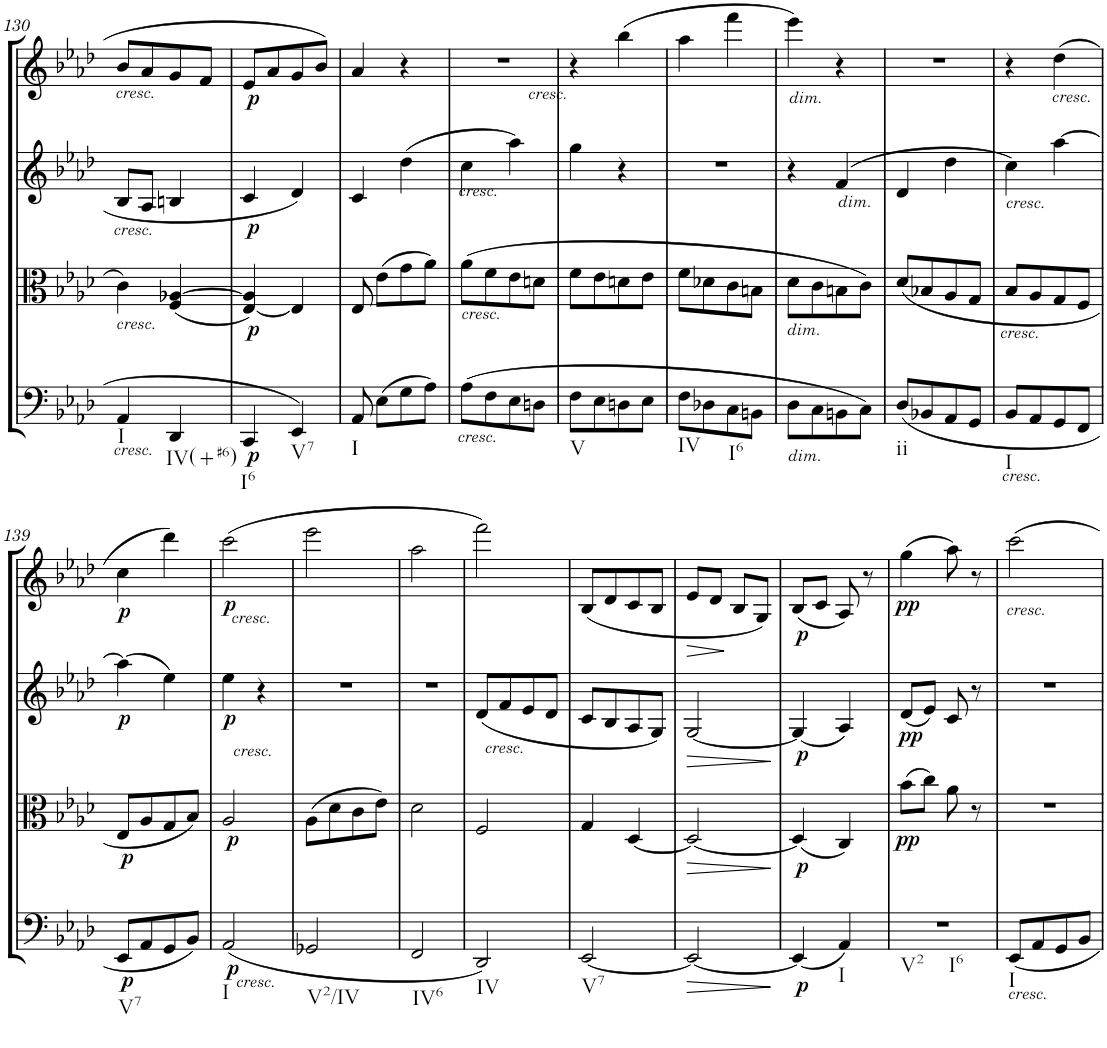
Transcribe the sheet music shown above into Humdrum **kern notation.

**kern	**dynam	**kern	**dynam	**kern	**dynam	**kern	**dynam
*part4	*part4	*part3	*part3	*part2	*part2	*part1	*part1
*staff4	*staff4	*staff3	*staff3	*staff2	*staff2	*staff1	*staff1
*I"Cello	*	*I"Viola	*	*I"2nd Violin	*	*I"1st Violin	*
*	*	*I'Vla	*	*I'Vln	*	*I'Vln	*
!!LO:PB:g=z
*clefF4	*	*clefC3	*	*clefG2	*	*clefG2	*
*k[b-e-a-d-]	*	*k[b-e-a-d-]	*	*k[b-e-a-d-]	*	*k[b-e-a-d-]	*
*A-:	*	*A-:	*	*A-:	*	*A-:	*
*M2/4	*	*M2/4	*	*M2/4	*	*M2/4	*
=130	=130	=130	=130	=130	=130	=130	=130
!	!	!	!	!	!	!LO:TX:b:i:t=cresc.	!
!	!	!	!	!LO:TX:b:i:t=cresc.	!	!	!
!	!	!LO:TX:b:i:t=cresc.	!	!	!	!	!
!LO:TX:b:i:t=cresc.	!	!	!	!	!	!	!
!LO:TX:b:t=I	!	!	!	!	!	!	!
4AA-/	.	4c\	.	8B-/L	.	8b-/L	.
.	.	.	.	8A-/J	.	8a-/	.
!LO:TX:b:t=IV(+#6)	!	!	!	!	!	!	!
4DD-/	.	(<4F/ [>4A-X/	.	4Bn/	.	8g/	.
.	.	.	.	.	.	8f/J	.
=131	=131	=131	=131	=131	=131	=131	=131
!LO:TX:b:t=I6	!	!	!	!	!	!	!
!	!LO:DY:b	!	!LO:DY:b	!	!LO:DY:b	!	!LO:DY:b
4CC/	p	[4E-/ 4A-/])	p	4c/	p	8e-/L	p
.	.	.	.	.	.	8a-/	.
!LO:TX:b:t=V7	!	!	!	!	!	!	!
4EE-/	.	4E-/]	.	4d-/	.	8g/	.
.	.	.	.	.	.	8b-/J	.
=132	=132	=132	=132	=132	=132	=132	=132
!LO:TX:b:t=I	!	!	!	!	!	!	!
8AA-/	.	8E-/	.	4c/	.	4a-/	.
(8E-\L	.	(8e-\L	.	.	.	.	.
8G\	.	8g\	.	(4dd-\	.	4r	.
8A-\J)	.	8a-\J)	.	.	.	.	.
=133	=133	=133	=133	=133	=133	=133	=133
!	!	!	!	!LO:TX:a:i:t=cresc.	!	!	!
!	!	!LO:TX:b:i:t=cresc.	!	!	!	!	!
!LO:TX:b:i:t=cresc.	!	!	!	!	!	!	!
(8A-\L	.	(8a-\L	.	4cc\	.	2r	.
8F\	.	8f\	.	.	.	.	.
8E-\	.	8e-\	.	4aa-\)	.	.	.
8Dn\J	.	8dn\J	.	.	.	.	.
!	!	!	!	!	!	!LO:TX:b:i:t=cresc.	!
=134	=134	=134	=134	=134	=134	=134	=134
!LO:TX:b:t=V	!	!	!	!	!	!	!
8F\L	.	8f\L	.	4gg\	.	4r	.
8E-\	.	8e-\	.	.	.	.	.
8Dn\	.	8dn\	.	4r	.	(4bb-\	.
8E-\J	.	8e-\J	.	.	.	.	.
=135	=135	=135	=135	=135	=135	=135	=135
!LO:TX:b:t=IV	!	!	!	!	!	!	!
8F\L	.	8f\L	.	2r	.	4aa-\	.
8D-X\	.	8d-X\	.	.	.	.	.
!LO:TX:b:t=I6	!	!	!	!	!	!	!
8C\	.	8c\	.	.	.	4fff\	.
8BBn\J	.	8Bn\J	.	.	.	.	.
=136	=136	=136	=136	=136	=136	=136	=136
!	!	!	!	!	!	!LO:TX:b:i:t=dim.	!
!	!	!LO:TX:b:i:t=dim.	!	!	!	!	!
!LO:TX:b:i:t=dim.	!	!	!	!	!	!	!
8D-\L	.	8d-\L	.	4r	.	4eee-\)	.
8C\	.	8c\	.	.	.	.	.
!	!	!	!	!LO:TX:b:i:t=dim.	!	!	!
8BBn\	.	8Bn\	.	(4f/	.	4r	.
8C\J)	.	8c\J)	.	.	.	.	.
=137	=137	=137	=137	=137	=137	=137	=137
!LO:TX:b:t=ii	!	!	!	!	!	!	!
(8D-/L	.	(8d-/L	.	4d-/	.	2r	.
8BB-X/	.	8B-X/	.	.	.	.	.
8AA-/	.	8A-/	.	4dd-\	.	.	.
8GG/J	.	8G/J	.	.	.	.	.
=138	=138	=138	=138	=138	=138	=138	=138
!	!	!	!	!LO:TX:b:i:t=cresc.	!	!	!
!	!	!LO:TX:b:i:t=cresc.	!	!	!	!	!
!LO:TX:b:i:t=cresc.	!	!	!	!	!	!	!
!LO:TX:b:t=I	!	!	!	!	!	!	!
8BB-/L	.	8B-/L	.	4cc\)	.	4r	.
8AA-/	.	8A-/	.	.	.	.	.
!	!	!	!	!	!	!LO:TX:b:i:t=cresc.	!
8GG/	.	8G/	.	[4aa-\	.	(4dd-\	.
8FF/J	.	8F/J	.	.	.	.	.
!!LO:LB:g=z
=139	=139	=139	=139	=139	=139	=139	=139
!LO:TX:b:t=V7	!	!	!	!	!	!	!
!	!LO:DY:b	!	!LO:DY:b	!	!LO:DY:b	!	!LO:DY:b
8EE-/L	p	8E-/L	p	(4aa-\]	p	4cc\	p
8AA-/	.	8A-/	.	.	.	.	.
8GG/	.	8G/	.	4ee-\)	.	4ddd-\)	.
8BB-/J)	.	8B-/J)	.	.	.	.	.
=140	=140	=140	=140	=140	=140	=140	=140
!	!	!	!	!	!	!LO:TX:b:i:t=cresc.	!
!	!	!LO:TX:a:i:t=cresc.	!	!	!	!	!
!LO:TX:b:i:t=cresc.	!	!	!	!	!	!	!
!LO:TX:b:t=I	!	!	!	!	!	!	!
!	!LO:DY:b	!	!LO:DY:b	!	!LO:DY:b	!	!LO:DY:b
(2AA-/	p	2A-/	p	4ee-\	p	(2ccc\	p
.	.	.	.	4r	.	.	.
=141	=141	=141	=141	=141	=141	=141	=141
!LO:TX:b:t=V2/IV	!	!	!	!	!	!	!
2GG-X/	.	(8A-\L	.	2r	.	2eee-\	.
.	.	8d-\	.	.	.	.	.
.	.	8c\	.	.	.	.	.
.	.	8e-\J)	.	.	.	.	.
=142	=142	=142	=142	=142	=142	=142	=142
!LO:TX:b:t=IV6	!	!	!	!	!	!	!
2FF/	.	2d-\	.	2r	.	2aa-\	.
=143	=143	=143	=143	=143	=143	=143	=143
!	!	!	!	!LO:TX:b:i:t=cresc.	!	!	!
!LO:TX:b:t=IV	!	!	!	!	!	!	!
2DD-/)	.	2F/	.	(8d-/L	.	2fff\)	.
.	.	.	.	8f/	.	.	.
.	.	.	.	8e-/	.	.	.
.	.	.	.	8d-/J	.	.	.
=144	=144	=144	=144	=144	=144	=144	=144
!LO:TX:b:t=V7	!	!	!	!	!	!	!
[2EE-/	.	4G/	.	8c/L	.	(8B-/L	.
.	.	.	.	8B-/	.	8d-/	.
.	.	[4D-/	.	8A-/	.	8c/	.
.	.	.	.	8G/J)	.	8B-/J	.
=145	=145	=145	=145	=145	=145	=145	=145
!	!LO:HP:b	!	!LO:HP:b	!	!LO:HP:b	!	!LO:HP:b
2EE-/_	>	2D-/_	>	[2G/	>	8e-/L	>
.	.	.	.	.	.	8d-/J	.
.	.	.	.	.	.	8B-/L	]
.	.	.	.	.	.	8G/J)	.
.	]	.	]	.	]	.	.
=146	=146	=146	=146	=146	=146	=146	=146
!	!LO:DY:b	!	!LO:DY:b	!	!	!	!
!	!	!	!LO:DY:n=1:a	!	!LO:DY:a	!	!
(4EE-/]	p	(4D-/]	p p	(4G/]	p	(8B-/L	.
.	.	.	.	.	.	8c/J	.
!LO:TX:b:t=I	!	!	!	!	!	!	!
4AA-/)	.	4C/)	.	4A-/)	.	8A-/)	.
.	.	.	.	.	.	8r	.
=147	=147	=147	=147	=147	=147	=147	=147
!LO:TX:b:t=V2	!	!	!	!	!	!	!
!LO:TX:b:t=I6	!	!	!	!	!	!	!
!	!	!	!LO:DY:b	!	!LO:DY:b	!	!LO:DY:b
2r	.	(8b-\L	pp	(8d-/L	pp	(4gg\	pp
.	.	8cc\J)	.	8e-/J)	.	.	.
.	.	8a-\	.	8c/	.	8aa-\)	.
.	.	8r	.	8r	.	8r	.
=148	=148	=148	=148	=148	=148	=148	=148
!	!	!	!	!	!	!LO:TX:b:i:t=cresc.	!
!LO:TX:b:i:t=cresc.	!	!	!	!	!	!	!
!LO:TX:b:t=I	!	!	!	!	!	!	!
8EE-/L	.	2r	.	2r	.	2ccc\	.
8AA-/	.	.	.	.	.	.	.
8GG/	.	.	.	.	.	.	.
8BB-/J	.	.	.	.	.	.	.
=	=	=	=	=	=	=	=
*-	*-	*-	*-	*-	*-	*-	*-
